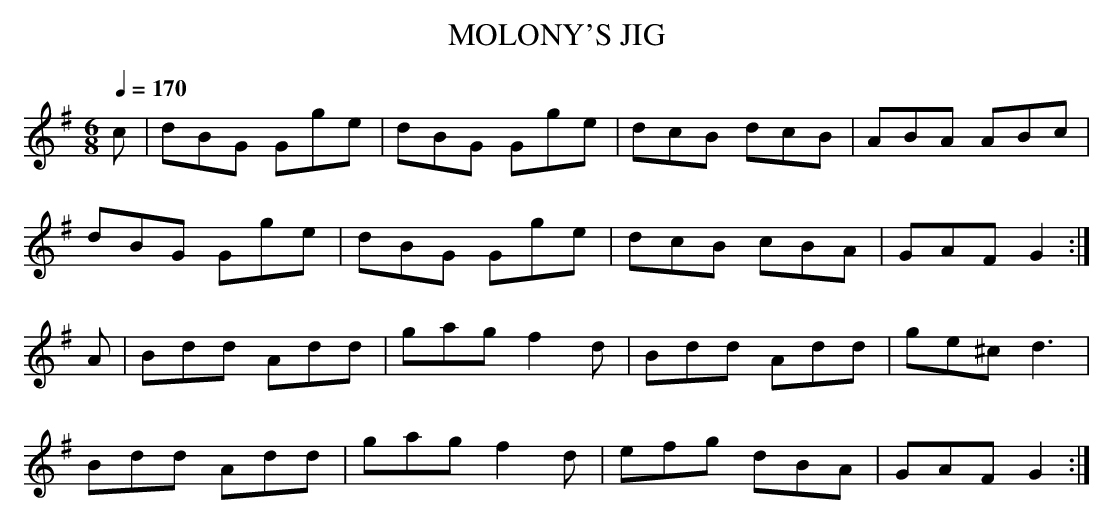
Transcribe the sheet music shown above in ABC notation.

X:1
T:MOLONY'S JIG
Q:1/4=170
L:1/8
M:6/8
K:G
c|dBG Gge|dBG Gge|dcB dcB|ABA ABc|
dBG Gge|dBG Gge|dcB cBA|GAF G2 :|
A|Bdd Add|gag f2d|Bdd Add|ge^c d3|
Bdd Add|gag f2d|efg dBA|GAF G2 :|
